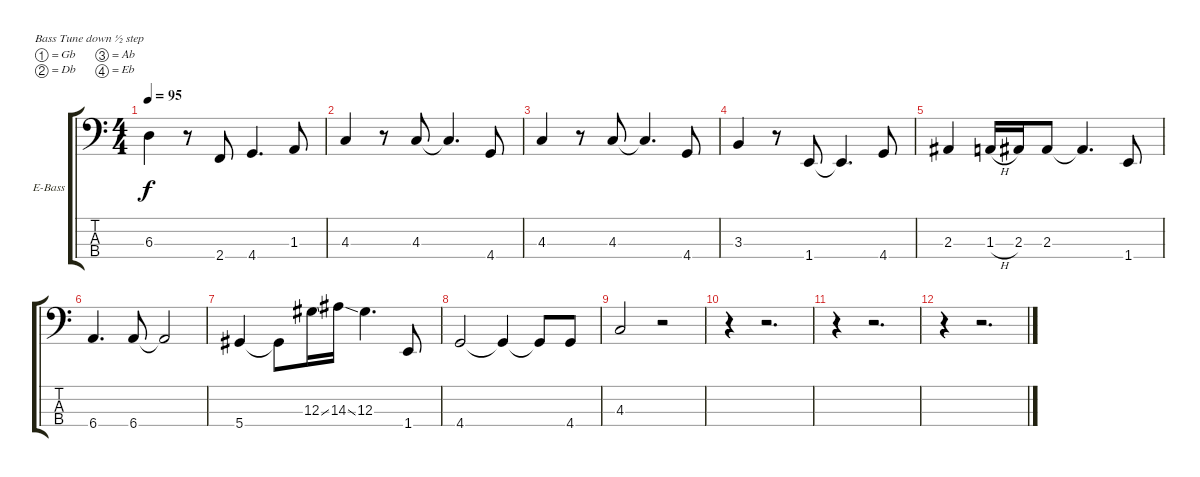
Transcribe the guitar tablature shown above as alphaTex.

\bracketExtendMode groupsimilarinstruments
\firstSystemTrackNameOrientation horizontal
\otherSystemsTrackNameOrientation horizontal
\track ("bass" "E-Bass") {instrument electricbassfinger}
\staff {score tabs}
\tuning (Gb2 Db2 Ab1 Eb1)
\ts (4 4)
\tempo 95
\clef f4
\ks c
6.3.4{dy f} r.8 2.4.8 4.4.4{d} 1.3.8 |
4.3.4 r.8 4.3.8 4.3{t}.4{d} 4.4.8 |
4.3.4 r.8 4.3.8 4.3{t}.4{d} 4.4.8 |
3.3.4 r.8 1.4.8 1.4{t}.4{d} 4.4.8 |
2.3.4 1.3{h}.16 2.3.16 2.3.8 2.3{t}.4{d} 1.4.8 |
6.4.4{d} 6.4.8 6.4{t}.2 |
5.4.4 5.4{t}.8 12.3{ss}.16 14.3{ss}.16 12.3.4{d} 1.4.8 |
4.4.2 4.4{t}.4 4.4{t}.8 4.4.8 |
4.3.2 r.2 |
r.4 r.2{d} |
r.4 r.2{d} |
r.4 r.2{d}
